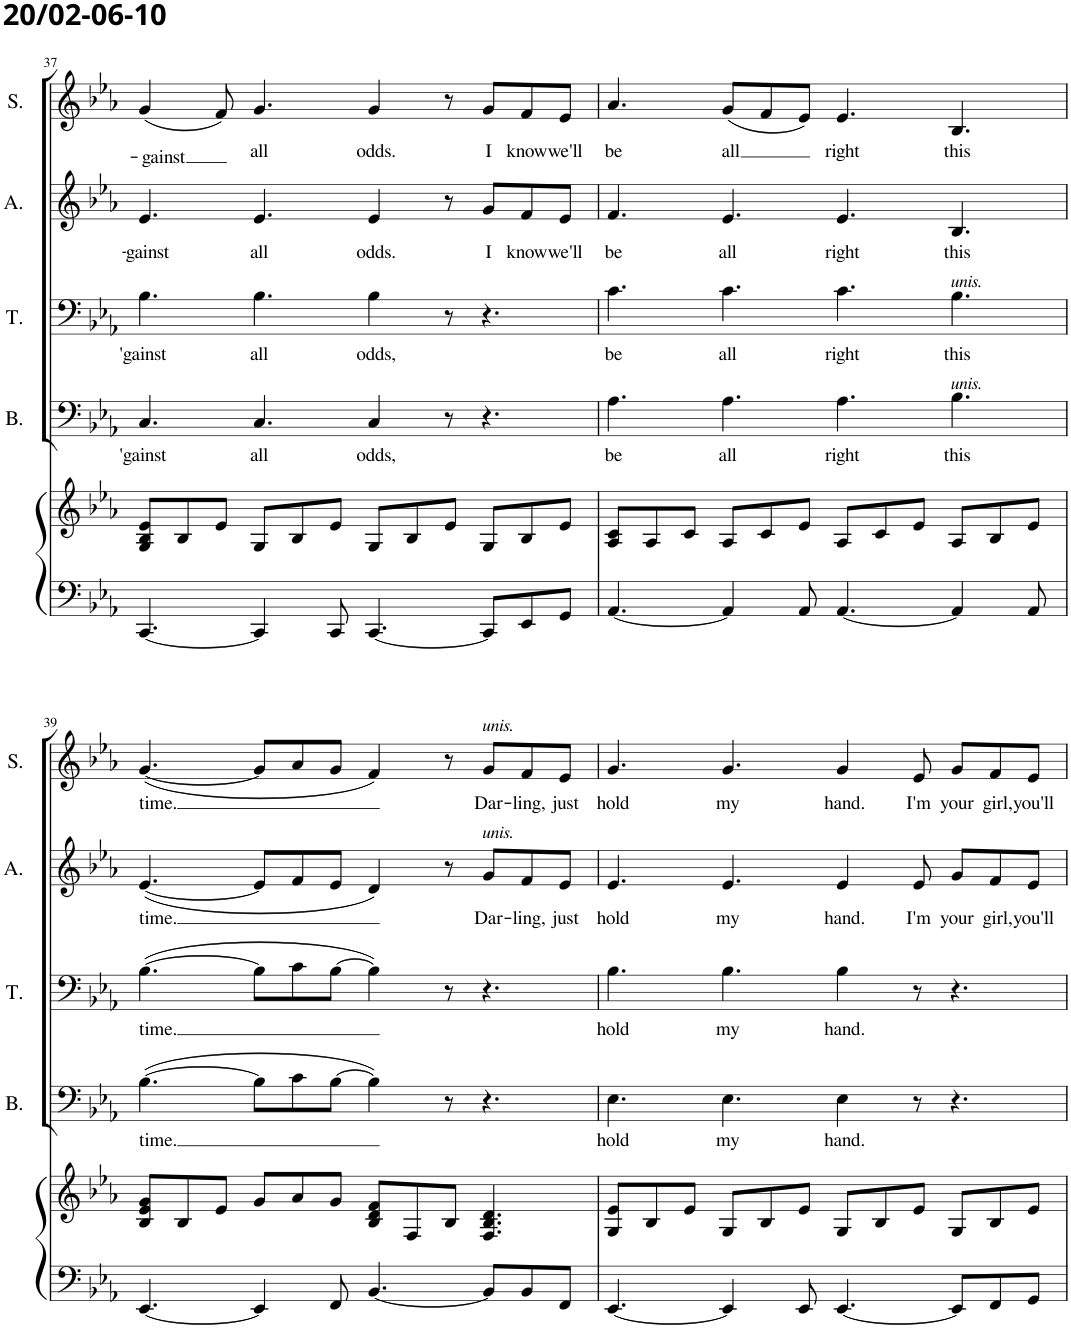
**kern	**kern	**kern	**text	**kern	**text	**kern	**text	**kern	**text
*part5	*part5	*part4	*part4	*part3	*part3	*part2	*part2	*part1	*part1
*staff6	*staff5	*staff4	*staff4	*staff3	*staff3	*staff2	*staff2	*staff1	*staff1
*I"Piano	*	*I"Bas	*	*I"Tenor	*	*I"Alt	*	*I"Sopraan	*
*I'Pno	*	*I'B.	*	*I'T.	*	*I'A.	*	*I'S.	*
!!LO:PB:g=z
*clefF4	*clefG2	*clefF4	*	*clefF4	*	*clefG2	*	*clefG2	*
*	*	*Trd12c21	*	*	*	*	*	*Trd1c2	*
*k[b-e-a-]	*k[b-e-a-]	*k[b-e-a-]	*	*k[b-e-a-]	*	*k[b-e-a-]	*	*k[b-e-a-]	*
*M12/8	*M12/8	*M12/8	*	*M12/8	*	*M12/8	*	*M12/8	*
=37	=37	=37	=37	=37	=37	=37	=37	=37	=37
!	!	!	!LO:LY:b	!	!LO:LY:b	!	!LO:LY:b	!	!LO:LY:b
[4.CC/	8G/ 8B-/ 8e-/L	4.C/	'gainst	4.B-\	'gainst	4.e-/	-gainst	(4g/	-gainst
.	8B-/	.	.	.	.	.	.	.	.
.	8e-/J	.	.	.	.	.	.	8f/)	.
!	!	!	!LO:LY:b	!	!LO:LY:b	!	!LO:LY:b	!	!LO:LY:b
4CC/]	8G/L	4.C/	all	4.B-\	all	4.e-/	all	4.g/	all
.	8B-/	.	.	.	.	.	.	.	.
8CC/	8e-/J	.	.	.	.	.	.	.	.
!	!	!	!LO:LY:b	!	!LO:LY:b	!	!LO:LY:b	!	!LO:LY:b
[4.CC/	8G/L	4C/	odds,	4B-\	odds,	4e-/	odds.	4g/	odds.
.	8B-/	.	.	.	.	.	.	.	.
.	8e-/J	8r	.	8r	.	8r	.	8r	.
!	!	!	!	!	!	!	!LO:LY:b	!	!LO:LY:b
8CC/L]	8G/L	4.r	.	4.r	.	8g/L	I	8g/L	I
!	!	!	!	!	!	!	!LO:LY:b	!	!LO:LY:b
8EE-/	8B-/	.	.	.	.	8f/	know	8f/	know
!	!	!	!	!	!	!	!LO:LY:b	!	!LO:LY:b
8GG/J	8e-/J	.	.	.	.	8e-/J	we'll	8e-/J	we'll
=38	=38	=38	=38	=38	=38	=38	=38	=38	=38
!	!	!	!LO:LY:b	!	!LO:LY:b	!	!LO:LY:b	!	!LO:LY:b
[4.AA-/	8A-/ 8c/L	4.A-\	be	4.c\	be	4.f/	be	4.a-/	be
.	8A-/	.	.	.	.	.	.	.	.
.	8c/J	.	.	.	.	.	.	.	.
!	!	!	!LO:LY:b	!	!LO:LY:b	!	!LO:LY:b	!	!LO:LY:b
4AA-/]	8A-/L	4.A-\	all	4.c\	all	4.e-/	all	(8g/L	all
.	8c/	.	.	.	.	.	.	8f/	.
8AA-/	8e-/J	.	.	.	.	.	.	8e-/J)	.
!	!	!	!LO:LY:b	!	!LO:LY:b	!	!LO:LY:b	!	!LO:LY:b
[4.AA-/	8A-/L	4.A-\	right	4.c\	right	4.e-/	right	4.e-/	right
.	8c/	.	.	.	.	.	.	.	.
.	8e-/J	.	.	.	.	.	.	.	.
!	!	!	!	!LO:TX:a:i:t=unis.	!	!	!	!	!
!	!	!LO:TX:a:i:t=unis.	!	!	!	!	!	!	!
!	!	!	!LO:LY:b	!	!LO:LY:b	!	!LO:LY:b	!	!LO:LY:b
4AA-/]	8A-/L	4.B-\	this	4.B-\	this	4.B-/	this	4.B-/	this
.	8B-/	.	.	.	.	.	.	.	.
8AA-/	8e-/J	.	.	.	.	.	.	.	.
!!LO:LB:g=z
=39	=39	=39	=39	=39	=39	=39	=39	=39	=39
!	!	!	!LO:LY:b	!	!LO:LY:b	!	!LO:LY:b	!	!LO:LY:b
[4.EE-/	8B-/ 8e-/ 8g/L	([4.B-\	time.	([4.B-\	time.	([4.e-/	time.	([4.g/	time.
.	8B-/	.	.	.	.	.	.	.	.
.	8e-/J	.	.	.	.	.	.	.	.
4EE-/]	8g/L	8B-\L]	.	8B-\L]	.	8e-/L]	.	8g/L]	.
.	8a-/	8c\	.	8c\	.	8f/	.	8a-/	.
8FF/	8g/J	[8B-\J	.	[8B-\J	.	8e-/J	.	8g/J	.
[4.BB-/	8B-/ 8d/ 8f/L	4B-\])	.	4B-\])	.	4d/)	.	4f/)	.
.	8F/	.	.	.	.	.	.	.	.
.	8B-/J	8r	.	8r	.	8r	.	8r	.
!	!	!	!	!	!	!	!	!LO:TX:a:i:t=unis.	!
!	!	!	!	!	!	!LO:TX:a:i:t=unis.	!	!	!
!	!	!	!	!	!	!	!LO:LY:b	!	!LO:LY:b
8BB-/L]	4.F/ 4.B-/ 4.d/	4.r	.	4.r	.	8g/L	Dar-	8g/L	Dar-
!	!	!	!	!	!	!	!LO:LY:b	!	!LO:LY:b
8BB-/	.	.	.	.	.	8f/	-ling,	8f/	-ling,
!	!	!	!	!	!	!	!LO:LY:b	!	!LO:LY:b
8FF/J	.	.	.	.	.	8e-/J	just	8e-/J	just
=40	=40	=40	=40	=40	=40	=40	=40	=40	=40
!	!	!	!LO:LY:b	!	!LO:LY:b	!	!LO:LY:b	!	!LO:LY:b
[4.EE-/	8G/ 8e-/L	4.E-\	hold	4.B-\	hold	4.e-/	hold	4.g/	hold
.	8B-/	.	.	.	.	.	.	.	.
.	8e-/J	.	.	.	.	.	.	.	.
!	!	!	!LO:LY:b	!	!LO:LY:b	!	!LO:LY:b	!	!LO:LY:b
4EE-/]	8G/L	4.E-\	my	4.B-\	my	4.e-/	my	4.g/	my
.	8B-/	.	.	.	.	.	.	.	.
8EE-/	8e-/J	.	.	.	.	.	.	.	.
!	!	!	!LO:LY:b	!	!LO:LY:b	!	!LO:LY:b	!	!LO:LY:b
[4.EE-/	8G/L	4E-\	hand.	4B-\	hand.	4e-/	hand.	4g/	hand.
.	8B-/	.	.	.	.	.	.	.	.
!	!	!	!	!	!	!	!LO:LY:b	!	!LO:LY:b
.	8e-/J	8r	.	8r	.	8e-/	I'm	8e-/	I'm
!	!	!	!	!	!	!	!LO:LY:b	!	!LO:LY:b
8EE-/L]	8G/L	4.r	.	4.r	.	8g/L	your	8g/L	your
!	!	!	!	!	!	!	!LO:LY:b	!	!LO:LY:b
8FF/	8B-/	.	.	.	.	8f/	girl,	8f/	girl,
!	!	!	!	!	!	!	!LO:LY:b	!	!LO:LY:b
8GG/J	8e-/J	.	.	.	.	8e-/J	you'll	8e-/J	you'll
=	=	=	=	=	=	=	=	=	=
*-	*-	*-	*-	*-	*-	*-	*-	*-	*-
